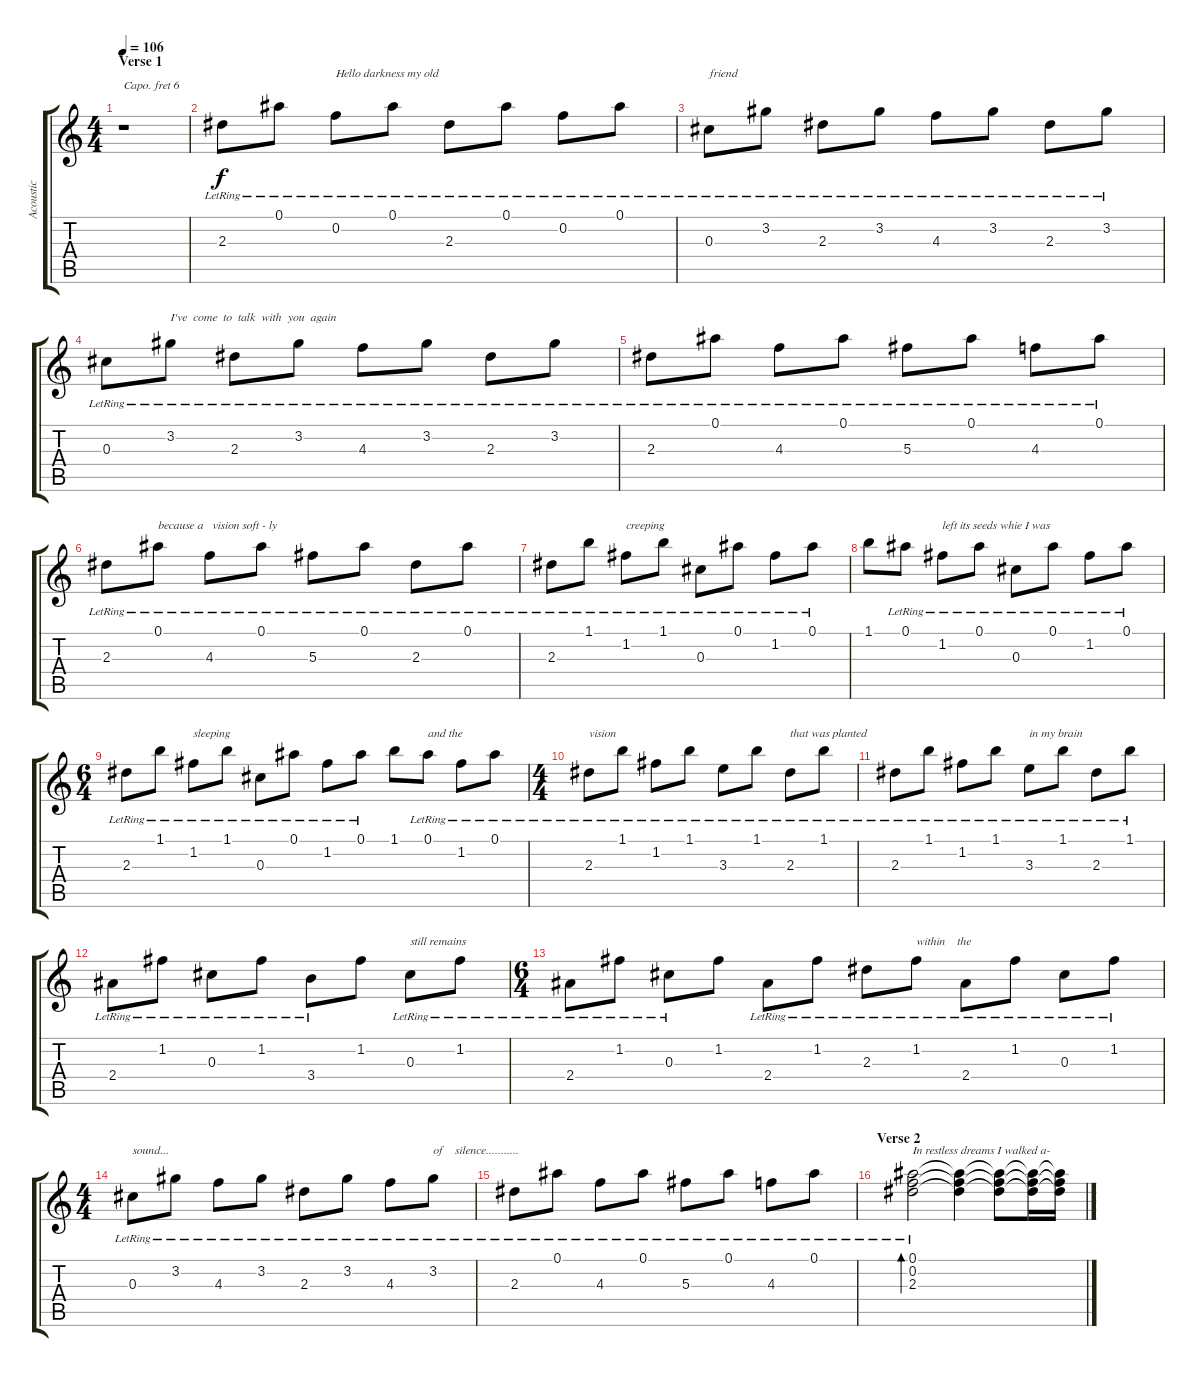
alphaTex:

\track ("Acoustic" "Acoustic") {instrument acousticguitarsteel}
\staff {score tabs}
\capo 6
\tuning (E4 B3 G3 D3 A2 E2) {hide}
\ts (4 4)
\section ("" "Verse 1")
\tempo 106
\clef g2
\ks c
r.1{dy f instrument acousticguitarsteel} |
2.3{lr}.8 0.1{lr}.8 0.2{lr}.8{txt "Hello darkness my old"} 0.1{lr}.8 2.3{lr}.8 0.1{lr}.8 0.2{lr}.8 0.1{lr}.8 |
0.3{lr}.8{txt "friend"} 3.2{lr}.8 2.3{lr}.8 3.2{lr}.8 4.3{lr}.8 3.2{lr}.8 2.3{lr}.8 3.2{lr}.8 |
0.3{lr}.8 3.2{lr}.8{txt "I've  come  to  talk  with  you  again"} 2.3{lr}.8 3.2{lr}.8 4.3{lr}.8 3.2{lr}.8 2.3{lr}.8 3.2{lr}.8 |
2.3{lr}.8 0.1{lr}.8 4.3{lr}.8 0.1{lr}.8 5.3{lr}.8 0.1{lr}.8 4.3{lr}.8 0.1{lr}.8 |
2.3{lr}.8 0.1{lr}.8{txt "because a   vision soft - ly"} 4.3{lr}.8 0.1{lr}.8 5.3{lr}.8 0.1{lr}.8 2.3{lr}.8 0.1{lr}.8 |
2.3{lr}.8 1.1{lr}.8 1.2{lr}.8{txt "creeping"} 1.1{lr}.8 0.3{lr}.8 0.1{lr}.8 1.2{lr}.8 0.1{lr}.8 |
1.1.8 0.1{lr}.8 1.2{lr}.8{txt "left its seeds whie I was   "} 0.1{lr}.8 0.3{lr}.8 0.1{lr}.8 1.2{lr}.8 0.1{lr}.8 |
\ts (6 4)
2.3{lr}.8 1.1{lr}.8 1.2{lr}.8{txt "sleeping "} 1.1{lr}.8 0.3{lr}.8 0.1{lr}.8 1.2{lr}.8 0.1{lr}.8 1.1.8 0.1{lr}.8{txt "and the"} 1.2{lr}.8 0.1{lr}.8 |
\ts (4 4)
2.3{lr}.8{txt "vision"} 1.1{lr}.8 1.2{lr}.8 1.1{lr}.8 3.3{lr}.8 1.1{lr}.8 2.3{lr}.8{txt "that was planted"} 1.1{lr}.8 |
2.3{lr}.8 1.1{lr}.8 1.2{lr}.8 1.1{lr}.8 3.3{lr}.8{txt "in my brain"} 1.1{lr}.8 2.3{lr}.8 1.1{lr}.8 |
2.4{lr}.8 1.2{lr}.8 0.3{lr}.8 1.2{lr}.8 3.4{lr}.8 1.2.8 0.3{lr}.8{txt "still remains"} 1.2{lr}.8 |
\ts (6 4)
2.4{lr}.8 1.2{lr}.8 0.3{lr}.8 1.2.8 2.4{lr}.8 1.2{lr}.8 2.3{lr}.8 1.2{lr}.8{txt "within    the        "} 2.4{lr}.8 1.2{lr}.8 0.3{lr}.8 1.2{lr}.8 |
\ts (4 4)
0.3{lr}.8{txt "sound..."} 3.2{lr}.8 4.3{lr}.8 3.2{lr}.8 2.3{lr}.8 3.2{lr}.8 4.3{lr}.8 3.2{lr}.8{txt "of    silence..........."} |
2.3{lr}.8 0.1{lr}.8 4.3{lr}.8 0.1{lr}.8 5.3{lr}.8 0.1{lr}.8 4.3{lr}.8 0.1{lr}.8 |
\section ("" "Verse 2")
(0.1{lr} 0.2{lr} 2.3{lr}).2{bd 240 txt "In restless dreams I walked a-"} (0.1{t} 0.2{t} 2.3{t}).4 (0.1{t} 0.2{t} 2.3{t}).8 (0.1{t} 0.2{t} 2.3{t}).16 (0.1{t} 0.2{t} 2.3{t}).16
